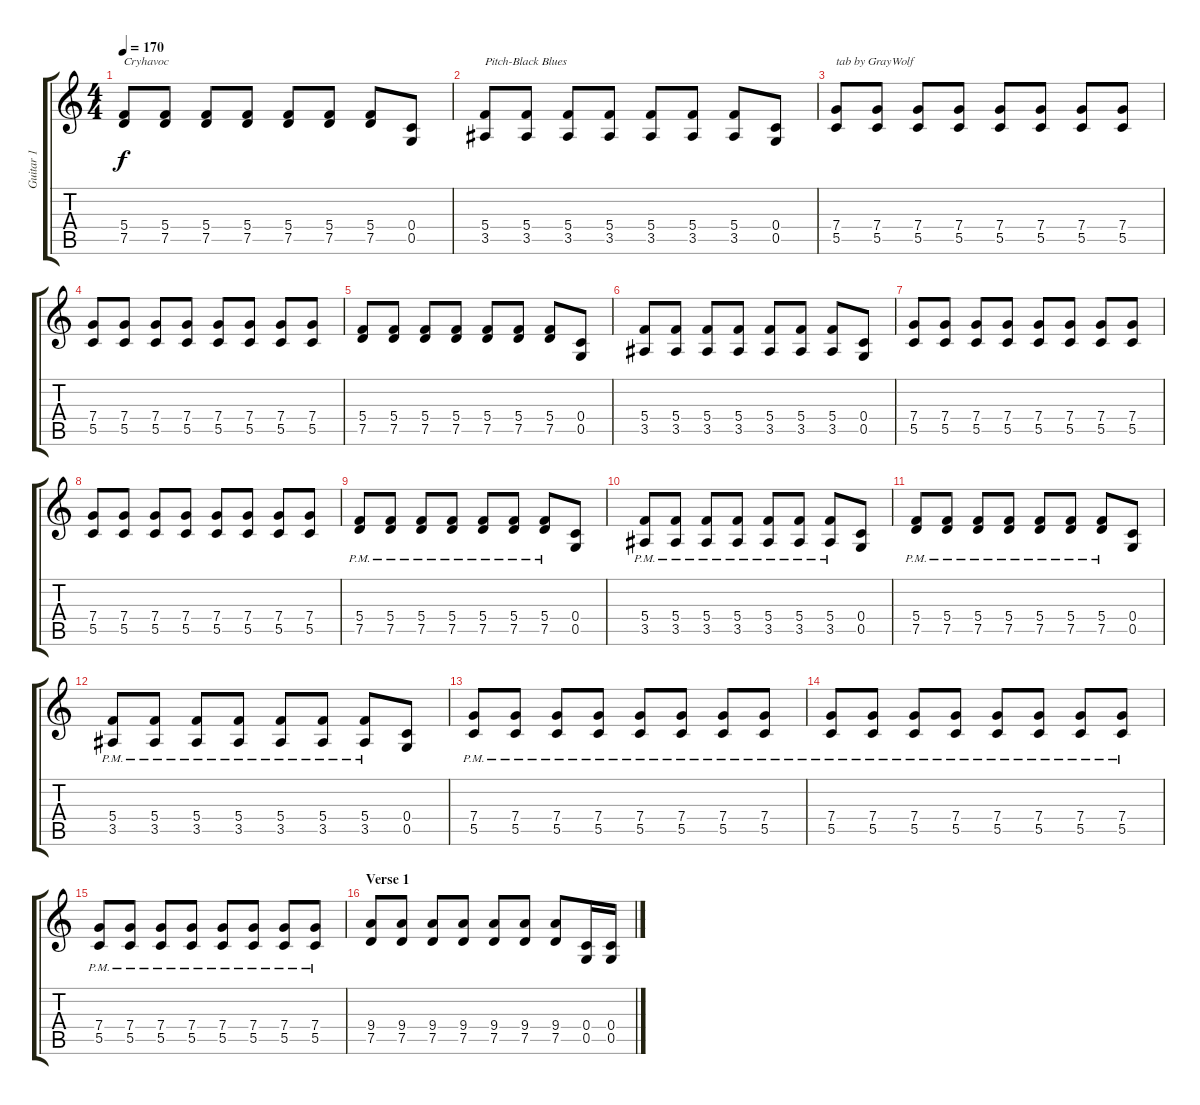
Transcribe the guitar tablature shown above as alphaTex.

\track ("Guitar 1" "Guitar 1") {instrument distortionguitar}
\staff {score tabs}
\tuning (D4 A3 F3 C3 G2 D2) {hide}
\ts (4 4)
\tempo 170
\clef g2
\ks c
(5.4 7.5).8{txt "Cryhavoc" dy f instrument distortionguitar} (5.4 7.5).8 (5.4 7.5).8 (5.4 7.5).8 (5.4 7.5).8 (5.4 7.5).8 (5.4 7.5).8 (0.4 0.5).8 |
(5.4 3.5).8{txt "Pitch-Black Blues"} (5.4 3.5).8 (5.4 3.5).8 (5.4 3.5).8 (5.4 3.5).8 (5.4 3.5).8 (5.4 3.5).8 (0.4 0.5).8 |
(7.4 5.5).8{txt "tab by GrayWolf"} (7.4 5.5).8 (7.4 5.5).8 (7.4 5.5).8 (7.4 5.5).8 (7.4 5.5).8 (7.4 5.5).8 (7.4 5.5).8 |
(7.4 5.5).8 (7.4 5.5).8 (7.4 5.5).8 (7.4 5.5).8 (7.4 5.5).8 (7.4 5.5).8 (7.4 5.5).8 (7.4 5.5).8 |
(5.4 7.5).8 (5.4 7.5).8 (5.4 7.5).8 (5.4 7.5).8 (5.4 7.5).8 (5.4 7.5).8 (5.4 7.5).8 (0.4 0.5).8 |
(5.4 3.5).8 (5.4 3.5).8 (5.4 3.5).8 (5.4 3.5).8 (5.4 3.5).8 (5.4 3.5).8 (5.4 3.5).8 (0.4 0.5).8 |
(7.4 5.5).8 (7.4 5.5).8 (7.4 5.5).8 (7.4 5.5).8 (7.4 5.5).8 (7.4 5.5).8 (7.4 5.5).8 (7.4 5.5).8 |
(7.4 5.5).8 (7.4 5.5).8 (7.4 5.5).8 (7.4 5.5).8 (7.4 5.5).8 (7.4 5.5).8 (7.4 5.5).8 (7.4 5.5).8 |
(5.4{pm} 7.5{pm}).8 (5.4{pm} 7.5{pm}).8 (5.4{pm} 7.5{pm}).8 (5.4{pm} 7.5{pm}).8 (5.4{pm} 7.5{pm}).8 (5.4{pm} 7.5{pm}).8 (5.4{pm} 7.5{pm}).8 (0.4 0.5).8 |
(5.4{pm} 3.5{pm}).8 (5.4{pm} 3.5{pm}).8 (5.4{pm} 3.5{pm}).8 (5.4{pm} 3.5{pm}).8 (5.4{pm} 3.5{pm}).8 (5.4{pm} 3.5{pm}).8 (5.4{pm} 3.5{pm}).8 (0.4 0.5).8 |
(5.4{pm} 7.5{pm}).8 (5.4{pm} 7.5{pm}).8 (5.4{pm} 7.5{pm}).8 (5.4{pm} 7.5{pm}).8 (5.4{pm} 7.5{pm}).8 (5.4{pm} 7.5{pm}).8 (5.4{pm} 7.5{pm}).8 (0.4 0.5).8 |
(5.4{pm} 3.5{pm}).8 (5.4{pm} 3.5{pm}).8 (5.4{pm} 3.5{pm}).8 (5.4{pm} 3.5{pm}).8 (5.4{pm} 3.5{pm}).8 (5.4{pm} 3.5{pm}).8 (5.4{pm} 3.5{pm}).8 (0.4 0.5).8 |
(7.4{pm} 5.5{pm}).8 (7.4{pm} 5.5{pm}).8 (7.4{pm} 5.5{pm}).8 (7.4{pm} 5.5{pm}).8 (7.4{pm} 5.5{pm}).8 (7.4{pm} 5.5{pm}).8 (7.4{pm} 5.5{pm}).8 (7.4{pm} 5.5{pm}).8 |
(7.4{pm} 5.5{pm}).8 (7.4{pm} 5.5{pm}).8 (7.4{pm} 5.5{pm}).8 (7.4{pm} 5.5{pm}).8 (7.4{pm} 5.5{pm}).8 (7.4{pm} 5.5{pm}).8 (7.4{pm} 5.5{pm}).8 (7.4{pm} 5.5{pm}).8 |
(7.4{pm} 5.5{pm}).8 (7.4{pm} 5.5{pm}).8 (7.4{pm} 5.5{pm}).8 (7.4{pm} 5.5{pm}).8 (7.4{pm} 5.5{pm}).8 (7.4{pm} 5.5{pm}).8 (7.4{pm} 5.5{pm}).8 (7.4{pm} 5.5{pm}).8 |
\section ("" "Verse 1")
(9.4 7.5).8 (9.4 7.5).8 (9.4 7.5).8 (9.4 7.5).8 (9.4 7.5).8 (9.4 7.5).8 (9.4 7.5).8 (0.4 0.5).16 (0.4 0.5).16
